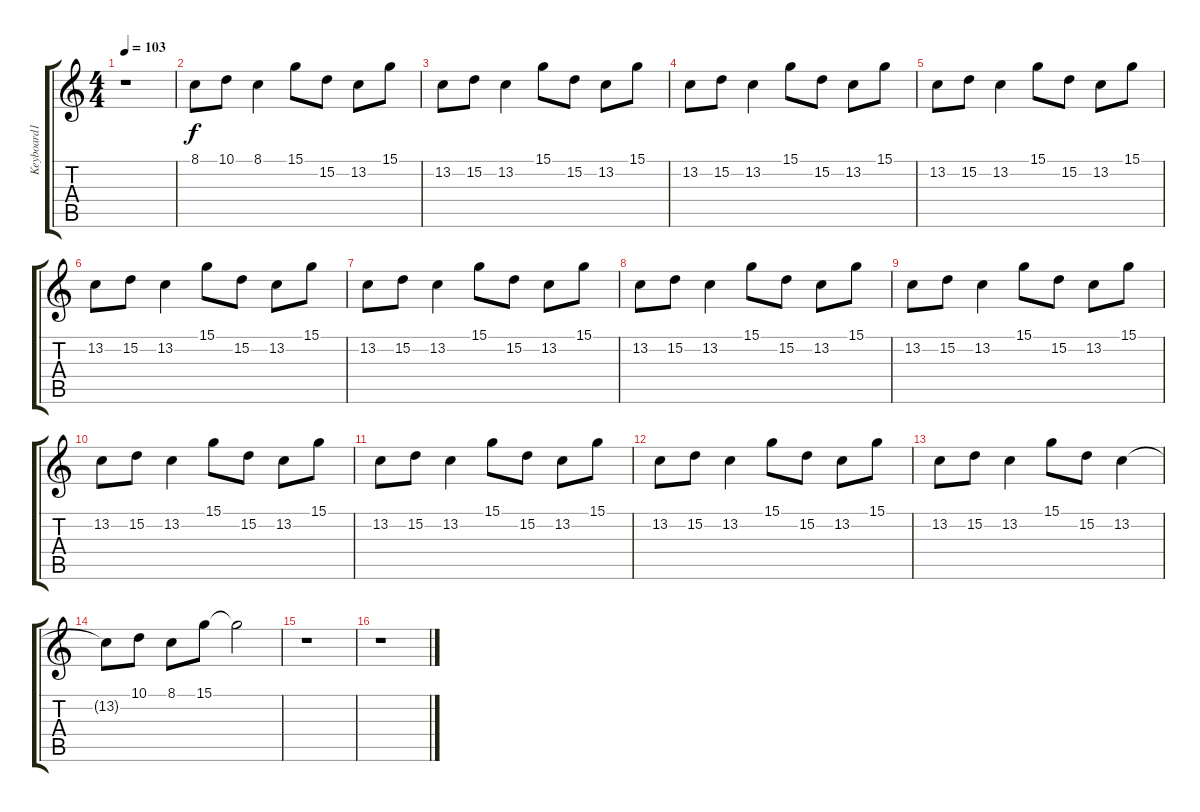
\track ("Keyboard1" "Keyboard1") {instrument harpsichord}
\staff {score tabs}
\tuning (E4 B3 G3 D3 A2 E2) {hide}
\ts (4 4)
\tempo 103
\clef g2
\ks c
r.1{dy f instrument harpsichord} |
8.1.8{volume 2 instrument harpsichord} 10.1.8{volume 3 instrument harpsichord} 8.1.4{volume 5 instrument harpsichord} 15.1.8{volume 6 instrument harpsichord} 15.2.8{volume 8 instrument harpsichord} 13.2.8{volume 10 instrument harpsichord} 15.1.8{volume 11 instrument harpsichord} |
13.2.8{volume 13 instrument harpsichord} 15.2.8{volume 14 instrument harpsichord} 13.2.4 15.1.8 15.2.8 13.2.8 15.1.8 |
13.2.8 15.2.8 13.2.4 15.1.8 15.2.8 13.2.8 15.1.8 |
13.2.8 15.2.8 13.2.4 15.1.8 15.2.8 13.2.8 15.1.8 |
13.2.8 15.2.8 13.2.4 15.1.8 15.2.8 13.2.8 15.1.8 |
13.2.8 15.2.8 13.2.4 15.1.8 15.2.8 13.2.8 15.1.8 |
13.2.8 15.2.8 13.2.4 15.1.8 15.2.8 13.2.8 15.1.8 |
13.2.8 15.2.8 13.2.4 15.1.8 15.2.8 13.2.8 15.1.8 |
13.2.8 15.2.8 13.2.4 15.1.8 15.2.8 13.2.8 15.1.8 |
13.2.8 15.2.8 13.2.4 15.1.8 15.2.8 13.2.8 15.1.8 |
13.2.8 15.2.8 13.2.4 15.1.8 15.2.8 13.2.8 15.1.8 |
13.2.8 15.2.8 13.2.4 15.1.8 15.2.8 13.2.4 |
13.2{t}.8 10.1.8 8.1.8 15.1.8 15.1{t}.2 |
r.1 |
r.1
